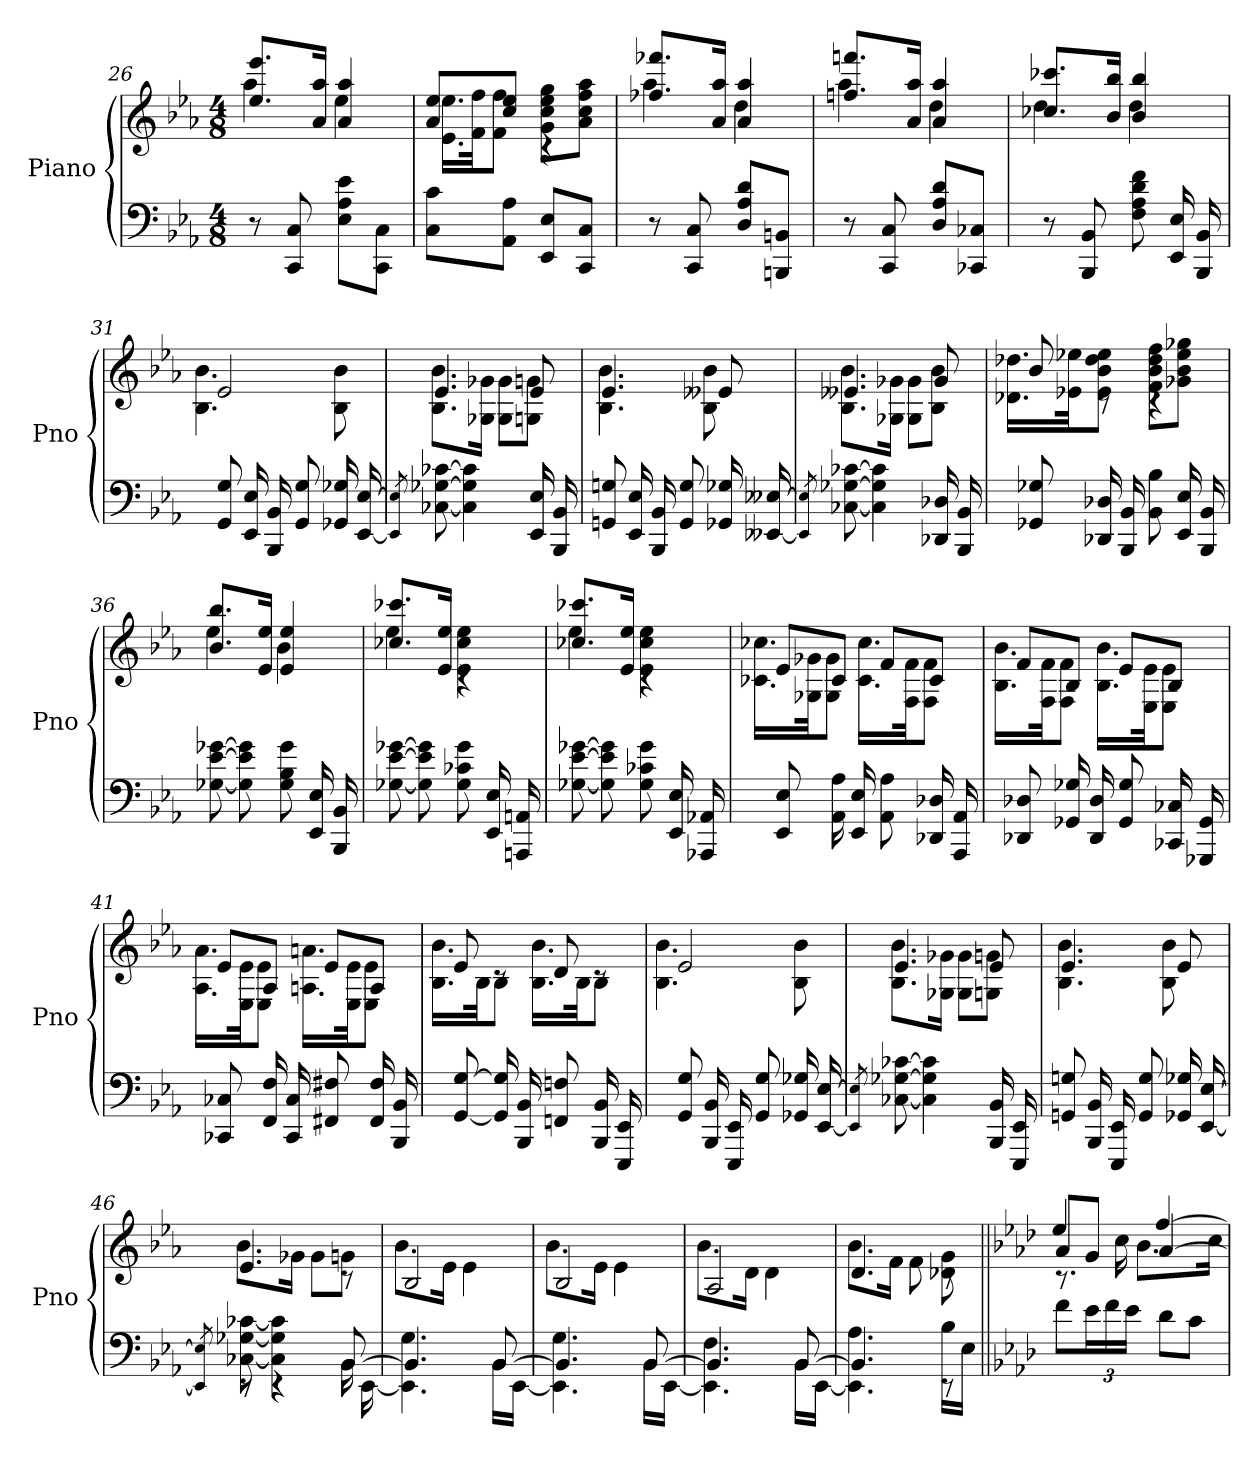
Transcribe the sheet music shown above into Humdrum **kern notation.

**kern	**kern
*part1	*part1
*staff2	*staff1
*I"Piano	*
*I'Pno	*
*clefF4	*clefG2
*k[b-e-a-]	*k[b-e-a-]
*E-:	*E-:
*M4/8	*M4/8
=26	=26
*	*^
8r	8.ee- 8.eee-L	4aa-
8CC 8C	.	.
.	16a- 16aa-Jk	.
8E- 8A- 8e-L	4a- 4aa-	4ee-
8CC 8CJ	.	.
=27	=27	=27
8C 8cL	8a- 8ee-L	16.e- 16.ee-LL
.	.	32f 32ffJK
8AA- 8A-J	8cc 8ee-J	8f 8ffJ
8EE- 8E-L	4rc	8g 8cc 8ee- 8ggL
8CC 8CJ	.	8a- 8cc 8ff 8aa-J
=28	=28	=28
8r	8.ff-X 8.fff-XL	4aa-
8CC 8C	.	.
.	16a- 16aa-Jk	.
8D 8A- 8dL	4a- 4aa-	4dd
8BBBn 8BBnJ	.	.
=29	=29	=29
8r	8.ffn 8.fffnL	4aa-
8CC 8C	.	.
.	16a- 16aa-Jk	.
8D 8A- 8dL	4a- 4aa-	4dd
8CC-X 8C-XJ	.	.
=30	=30	=30
8r	8.cc-X 8.ccc-XL	4dd
8BBB- 8BB-	.	.
.	16b- 16bb-Jk	.
8F 8A- 8d 8f	4b- 4bb-	4dd
16EE- 16E-	.	.
16BBB- 16BB-	.	.
=31	=31	=31
8GG 8G	2e-	4.B- 4.b-
16EE- 16E-	.	.
16BBB- 16BB-	.	.
8GG 8G	.	.
16GG-X 16G-X	.	8B- 8b-
[16EE- [16E-	.	.
=32	=32	=32
8qEE-] 8qE-]	.	.
[8C-X [8G-X [8c-X	4.e-	8.B- 8.b-L
4C-] 4G-] 4c-]	.	.
.	.	16G-X 16g-XJk
.	.	8G- 8g-L
16EE- 16E-	8e-	8Gn 8gnJ
16BBB- 16BB-	.	.
=33	=33	=33
8GGn 8Gn	4.e-	4.B- 4.b-
16EE- 16E-	.	.
16BBB- 16BB-	.	.
8GG 8G	.	.
16GG-X 16G-X	8e--X	8B- 8b-
[16EE--X [16E--X	.	.
=34	=34	=34
8qEE--] 8qE--]	.	.
[8C-X [8G-X [8c-X	4.e--X	8.B- 8.b-L
4C-] 4G-] 4c-]	.	.
.	.	16G-X 16g-XJk
.	.	8G- 8g-L
16DD-X 16D-X	8g-	8B- 8b-J
16BBB- 16BB-	.	.
=35	=35	=35
8GG-X 8G-X	8b-	16.d-X 16.dd-XLL
.	.	32e-X 32ee-XJK
16DD-X 16D-X	8rc	8e- 8b- 8dd- 8ee-J
16BBB- 16BB-	.	.
8BB- 8B-	4rc	8f 8b- 8dd- 8ffL
16EE- 16E-	.	8g-X 8b- 8ee- 8gg-XJ
16BBB- 16BB-	.	.
=36	=36	=36
[8G-X [8e- [8g-X	8.b- 8.bb-L	4ee-
8G-] 8e-] 8g-]	.	.
.	16e- 16ee-Jk	.
8G- 8B- 8g-	4e- 4ee-	4b-
16EE- 16E-	.	.
16BBB- 16BB-	.	.
=37	=37	=37
[8G-X [8e- [8g-X	8.cc-X 8.ccc-XL	4ee-
8G-] 8e-] 8g-]	.	.
.	16e- 16ee-Jk	.
8G- 8c-X 8g-	4rc	4e- 4cc- 4ee-
16EE- 16E-	.	.
16AAAn 16AAn	.	.
=38	=38	=38
[8G-X [8e- [8g-X	8.cc-X 8.ccc-XL	4ee-
8G-] 8e-] 8g-]	.	.
.	16e- 16ee-Jk	.
8G- 8c-X 8g-	4rc	4e- 4cc- 4ee-
16EE- 16E-	.	.
16AAA-X 16AA-X	.	.
=39	=39	=39
8EE- 8E-	8e-L	16.c-X 16.cc-XLL
.	.	32G-X 32g-XJK
16AA- 16A-	8c-J	8G- 8g-J
16EE- 16E-	.	.
8AA- 8A-	8fL	16.c- 16.cc-LL
.	.	32F 32fJK
16DD-X 16D-X	8c-J	8F 8fJ
16AAA- 16AA-	.	.
=40	=40	=40
8DD-X 8D-X	8fL	16.B- 16.b-LL
.	.	32F 32fJK
16GG-X 16G-X	8B-J	8F 8fJ
16DD- 16D-	.	.
8GG- 8G-	8e-L	16.B- 16.b-LL
.	.	32E- 32e-JK
16CC-X 16C-X	8B-J	8E- 8e-J
16GGG-X 16GG-	.	.
=41	=41	=41
8CC-X 8C-X	8e-L	16.A- 16.a-LL
.	.	32E- 32e-JK
16FF 16F	8A-J	8E- 8e-J
16CC- 16C-	.	.
8FF#X 8F#X	8e-L	16.An 16.anLL
.	.	32E- 32e-JK
16FF# 16F#	8AJ	8E- 8e-J
16BBB- 16BB-	.	.
=42	=42	=42
[8GG [8G	8e-	16.B- 16.b-LL
.	.	32B-JK
16GG] 16G]	8rc	8B-J
16BBB- 16BB-	.	.
8FFn 8Fn	8d	16.B- 16.b-LL
.	.	32B-JK
16BBB- 16BB-	8rc	8B-J
16EEE- 16EE-	.	.
=43	=43	=43
8GG 8G	2e-	4.B- 4.b-
16BBB- 16BB-	.	.
16EEE- 16EE-	.	.
8GG 8G	.	.
16GG-X 16G-X	.	8B- 8b-
[16EE- [16E-	.	.
=44	=44	=44
8qEE-] 8qE-]	.	.
[8C-X [8G-X [8c-X	4.e-	8.B- 8.b-L
4C-] 4G-] 4c-]	.	.
.	.	16G-X 16g-XJk
.	.	8G- 8g-L
16BBB- 16BB-	8e-	8Gn 8gnJ
16EEE- 16EE-	.	.
=45	=45	=45
8GGn 8Gn	4.e-	4.B- 4.b-
16BBB- 16BB-	.	.
16EEE- 16EE-	.	.
8GG 8G	.	.
16GG-X 16G-X	8e-	8B- 8b-
[16EE- [16E-	.	.
=46	=46	=46
8qEE-] 8qE-]	.	.
*^	*	*
8rEE	[8C-X [8G-X [8c-X	4.e-	8.b-L
4rEE	4C-] 4G-] 4c-]	.	.
.	.	.	16g-XJk
.	.	.	8g-L
[8BB-	16BB-	8rc	8gnJ
.	[16EE-	.	.
=47	=47	=47	=47
4.BB-]	4.EE-] 4.G	2B-	8.b-L
.	.	.	16e-Jk
.	.	.	4e-
[8BB-	16BB-LL	.	.
.	[16EE-JJ	.	.
=48	=48	=48	=48
4.BB-]	4.EE-] 4.G	2B-	8.b-L
.	.	.	16e-Jk
.	.	.	4e-
[8BB-	16BB-LL	.	.
.	[16EE-JJ	.	.
=49	=49	=49	=49
4.BB-]	4.EE-] 4.F	2A-	8.b-L
.	.	.	16dJk
.	.	.	4d
[8BB-	16BB-LL	.	.
.	[16EE-JJ	.	.
=50	=50	=50	=50
4.BB-]	4.EE-] 4.A-	4.d	8.b-L
.	.	.	16fJk
.	.	.	8f
8rEE	16B-LL	8rc	8d-X 8g
.	16E-JJ	.	.
*v	*v	*	*
*	*v	*v
=51||	=51||
*k[b-e-a-d-]	*k[b-e-a-d-]
*	*^
*	*	*^
8fL	8a-L	8.rc	4ee-
24e-L	8gJ	.	.
24f	.	.	.
.	.	16cc	.
24e-JJ	.	.	.
8d-L	[4a-	8.b-L	[4ff
8cJ	.	.	.
.	.	16ccJk	.
*	*v	*v	*v
=	=
*-	*-
